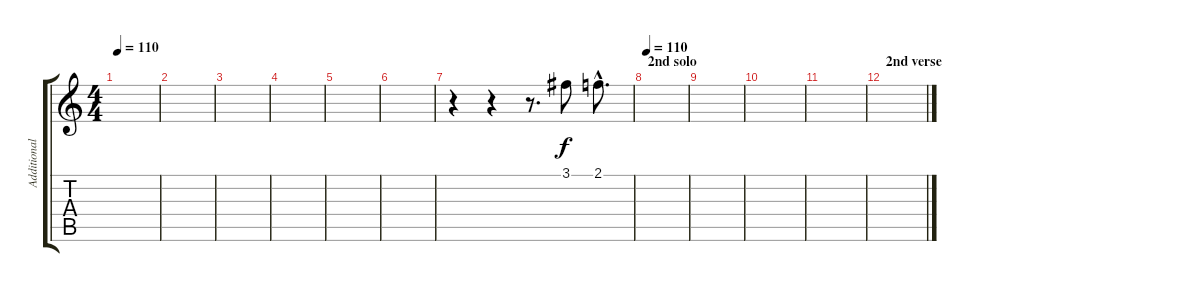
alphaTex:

\track ("Additional Guitar" "Additional") {instrument distortionguitar}
\staff {score tabs}
\tuning (Eb4 Bb3 Gb3 Db3 Ab2 Eb2) {hide}
\ts (4 4)
\tempo 110
\clef g2
\ks c
|
|
|
|
|
|
r.4 r.4 r.8{d} 3.1.8 2.1{hac}.8{d} |
\section ("" "2nd solo")
\tempo 110
|
|
|
|
\section ("" "2nd verse")
